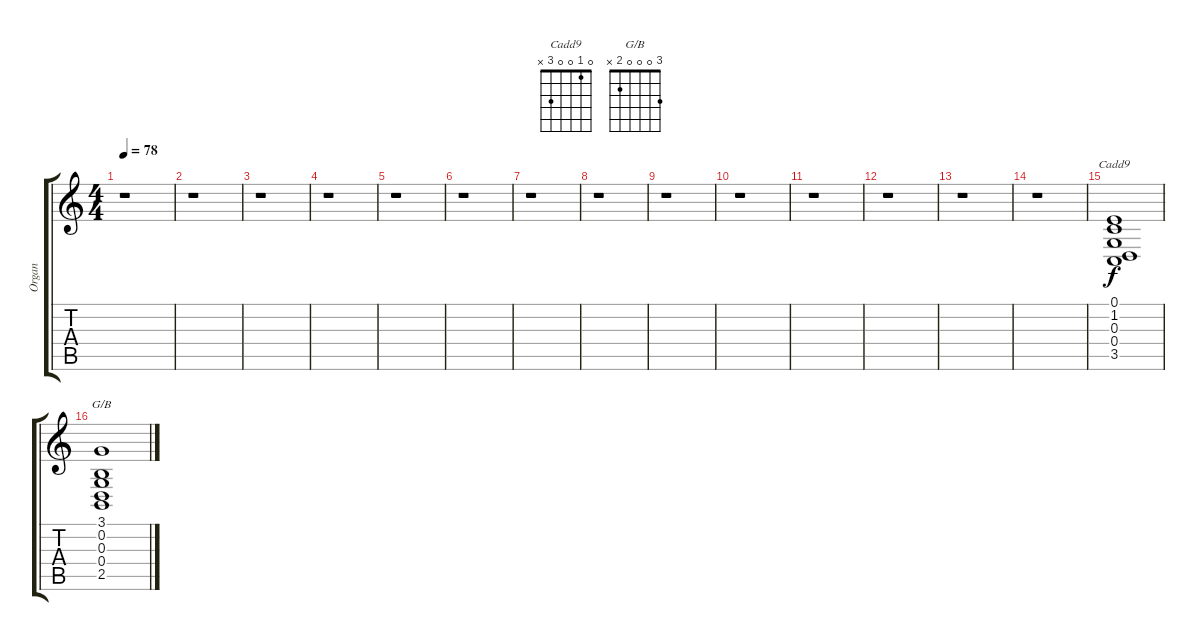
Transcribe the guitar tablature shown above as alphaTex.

\track ("Organ" "Organ") {instrument rockorgan}
\staff {score tabs}
\tuning (E4 B3 G3 D3 A2 E2) {hide}
\chord ("Cadd9" 0 1 0 0 3 x)
\chord ("G/B" 3 0 0 0 2 x)
\ts (4 4)
\tempo 78
\clef g2
\ks c
r.1{dy f} |
r.1 |
r.1 |
r.1 |
r.1 |
r.1 |
r.1 |
r.1 |
r.1 |
r.1 |
r.1 |
r.1 |
r.1 |
r.1 |
(0.1 1.2 0.3 0.4 3.5).1{ch "Cadd9"} |
(3.1 0.2 0.3 0.4 2.5).1{ch "G/B"}
